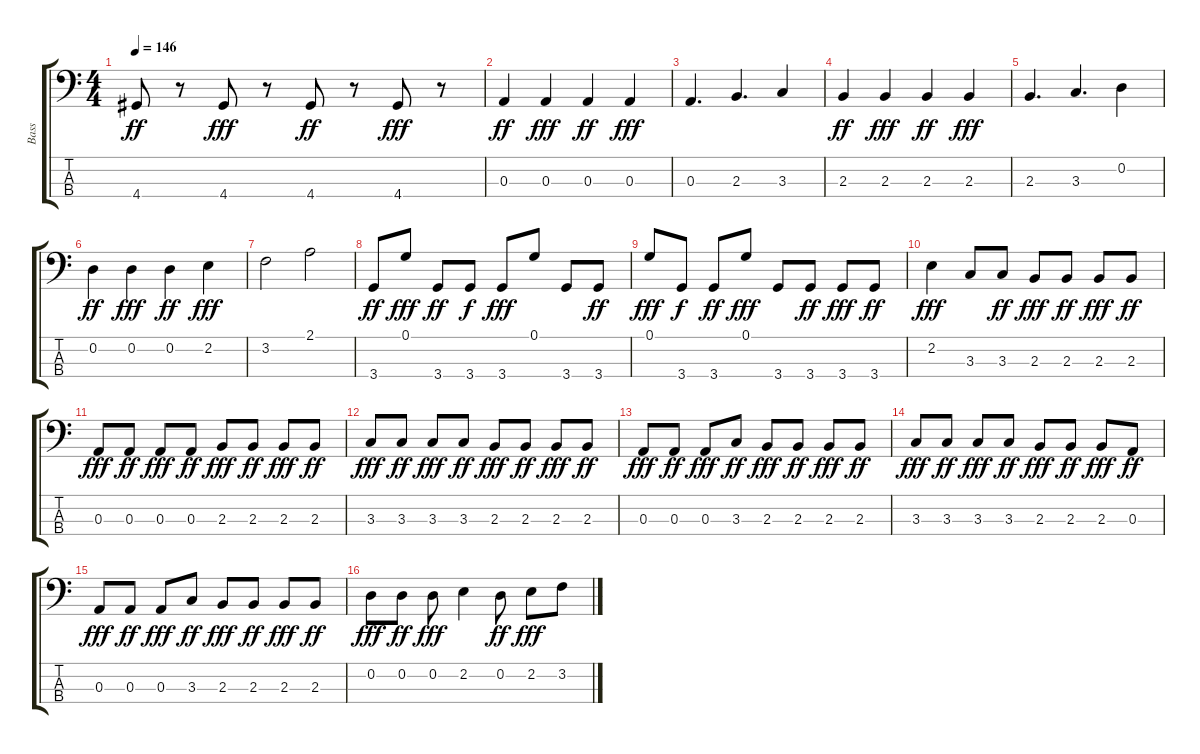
\track ("Bass" "Bass") {instrument electricbassfinger}
\staff {score tabs}
\tuning (G2 D2 A1 E1) {hide}
\ts (4 4)
\tempo 146
\clef f4
\ks c
4.4.8{dy ff} r.8 4.4.8{dy fff} r.8 4.4.8{dy ff} r.8 4.4.8{dy fff} r.8 |
0.3.4{dy ff} 0.3.4{dy fff} 0.3.4{dy ff} 0.3.4{dy fff} |
0.3.4{d} 2.3.4{d} 3.3.4 |
2.3.4{dy ff} 2.3.4{dy fff} 2.3.4{dy ff} 2.3.4{dy fff} |
2.3.4{d} 3.3.4{d} 0.2.4 |
0.2.4{dy ff} 0.2.4{dy fff} 0.2.4{dy ff} 2.2.4{dy fff} |
3.2.2 2.1.2 |
3.4.8{dy ff} 0.1.8{dy fff} 3.4.8{dy ff} 3.4.8{dy f} 3.4.8{dy fff} 0.1.8 3.4.8 3.4.8{dy ff} |
0.1.8{dy fff} 3.4.8{dy f} 3.4.8{dy ff} 0.1.8{dy fff} 3.4.8 3.4.8{dy ff} 3.4.8{dy fff} 3.4.8{dy ff} |
2.2.4{dy fff} 3.3.8 3.3.8{dy ff} 2.3.8{dy fff} 2.3.8{dy ff} 2.3.8{dy fff} 2.3.8{dy ff} |
0.3.8{dy fff} 0.3.8{dy ff} 0.3.8{dy fff} 0.3.8{dy ff} 2.3.8{dy fff} 2.3.8{dy ff} 2.3.8{dy fff} 2.3.8{dy ff} |
3.3.8{dy fff} 3.3.8{dy ff} 3.3.8{dy fff} 3.3.8{dy ff} 2.3.8{dy fff} 2.3.8{dy ff} 2.3.8{dy fff} 2.3.8{dy ff} |
0.3.8{dy fff} 0.3.8{dy ff} 0.3.8{dy fff} 3.3.8{dy ff} 2.3.8{dy fff} 2.3.8{dy ff} 2.3.8{dy fff} 2.3.8{dy ff} |
3.3.8{dy fff} 3.3.8{dy ff} 3.3.8{dy fff} 3.3.8{dy ff} 2.3.8{dy fff} 2.3.8{dy ff} 2.3.8{dy fff} 0.3.8{dy ff} |
0.3.8{dy fff} 0.3.8{dy ff} 0.3.8{dy fff} 3.3.8{dy ff} 2.3.8{dy fff} 2.3.8{dy ff} 2.3.8{dy fff} 2.3.8{dy ff} |
0.2.8{dy fff} 0.2.8{dy ff} 0.2.8{dy fff} 2.2.4 0.2.8{dy ff} 2.2.8{dy fff} 3.2.8
